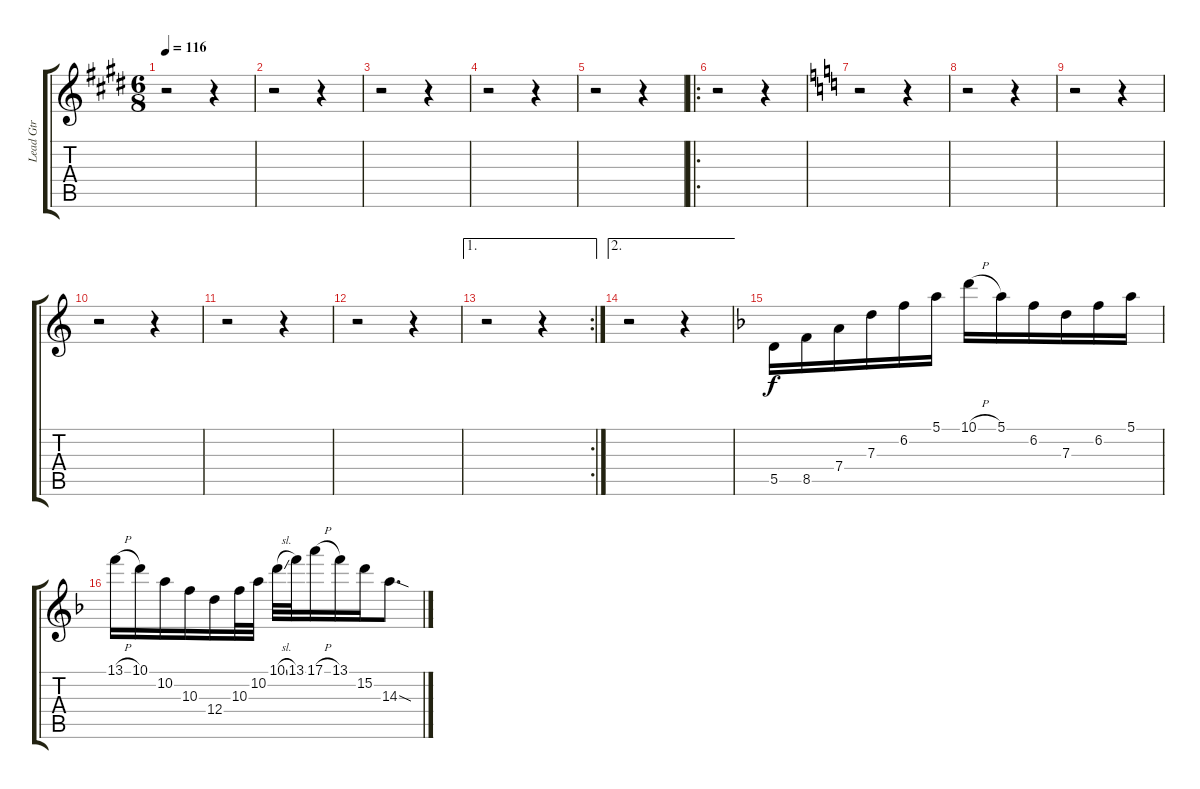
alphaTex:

\track ("Lead Gtr" "Lead Gtr") {instrument distortionguitar}
\staff {score tabs}
\tuning (E4 B3 G3 D3 A2 E2) {hide}
\ts (6 8)
\tempo 116
\clef g2
\ks e
r.2{dy f} r.4 |
r.2 r.4 |
r.2 r.4 |
r.2 r.4 |
r.2 r.4 |
\ro
r.2 r.4 |
\ks c
r.2 r.4 |
r.2 r.4 |
r.2 r.4 |
r.2 r.4 |
r.2 r.4 |
r.2 r.4 |
\ae 1
\rc 2
r.2 r.4 |
\ae 2
r.2 r.4 |
\ks f
5.5.16 8.5.16 7.4.16 7.3.16 6.2.16 5.1.16 10.1{h}.16 5.1.16 6.2.16 7.3.16 6.2.16 5.1.16 |
13.1{h}.16 10.1.16 10.2.16 10.3.16 12.4.16 10.3.32 10.2.32 10.1{sl}.32 13.1.32 17.1{h}.16 13.1.16 15.2.16 14.3{sod}.8{d}
